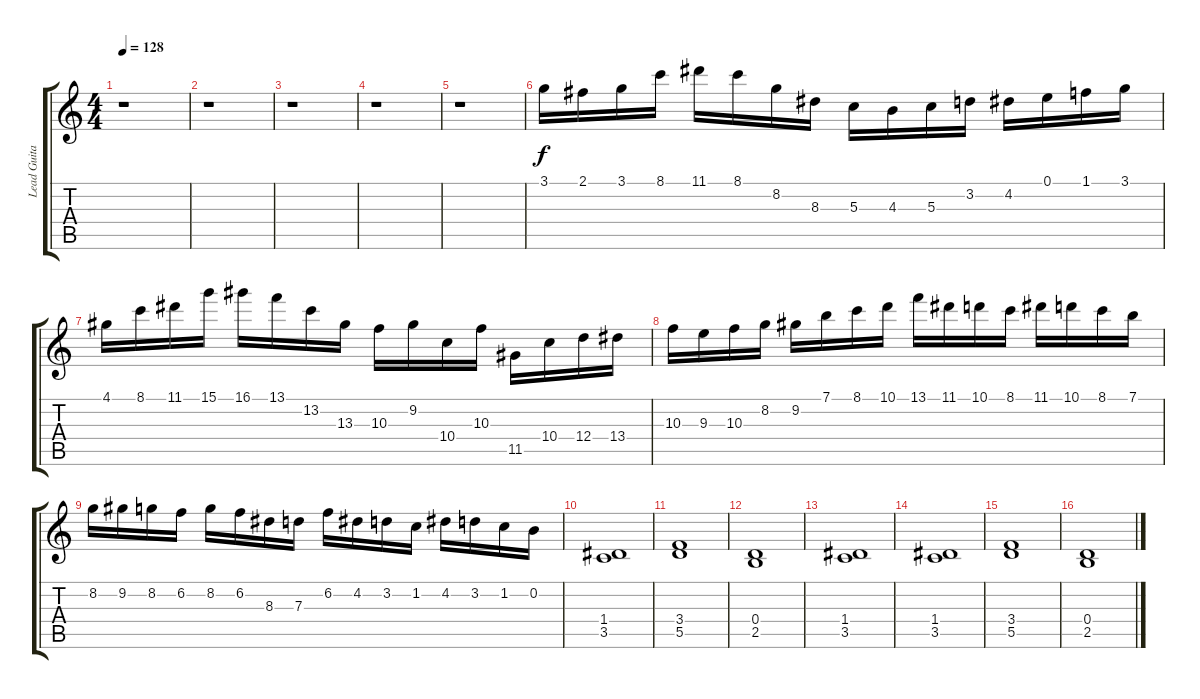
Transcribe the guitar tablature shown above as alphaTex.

\track ("Lead Guitar" "Lead Guita") {instrument distortionguitar}
\staff {score tabs}
\tuning (E4 B3 G3 D3 A2 E2) {hide}
\ts (4 4)
\tempo 128
\clef g2
\ks c
r.1{dy f instrument distortionguitar} |
r.1 |
r.1 |
r.1 |
r.1 |
3.1.16 2.1.16 3.1.16 8.1.16 11.1.16 8.1.16 8.2.16 8.3.16 5.3.16 4.3.16 5.3.16 3.2.16 4.2.16 0.1.16 1.1.16 3.1.16 |
4.1.16 8.1.16 11.1.16 15.1.16 16.1.16 13.1.16 13.2.16 13.3.16 10.3.16 9.2.16 10.4.16 10.3.16 11.5.16 10.4.16 12.4.16 13.4.16 |
10.3.16 9.3.16 10.3.16 8.2.16 9.2.16 7.1.16 8.1.16 10.1.16 13.1.16 11.1.16 10.1.16 8.1.16 11.1.16 10.1.16 8.1.16 7.1.16 |
8.2.16 9.2.16 8.2.16 6.2.16 8.2.16 6.2.16 8.3.16 7.3.16 6.2.16 4.2.16 3.2.16 1.2.16 4.2.16 3.2.16 1.2.16 0.2.16 |
(1.4 3.5).1 |
(3.4 5.5).1 |
(0.4 2.5).1 |
(1.4 3.5).1 |
(1.4 3.5).1 |
(3.4 5.5).1 |
(0.4 2.5).1
